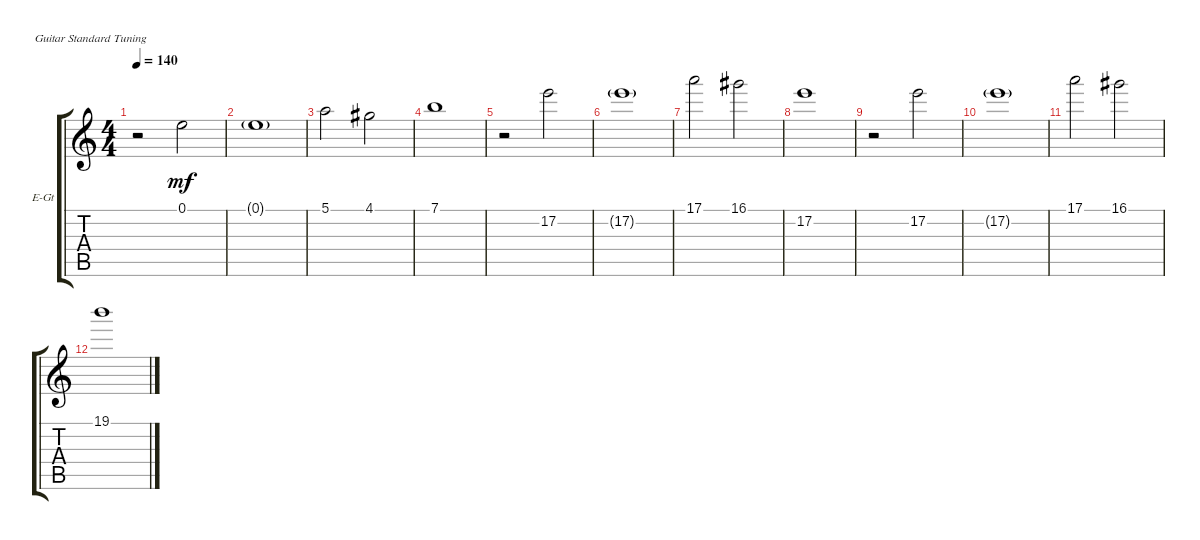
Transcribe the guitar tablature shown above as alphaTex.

\defaultSystemsLayout 4
\bracketExtendMode groupsimilarinstruments
\firstSystemTrackNameOrientation horizontal
\otherSystemsTrackNameOrientation horizontal
\track ("Electric Guitar" "E-Gt") {instrument distortionguitar}
\staff {score tabs}
\tuning (E4 B3 G3 D3 A2 E2)
\ts (4 4)
\tempo 140
\clef g2
\ks c
r.2{dy mf} 0.1.2 |
0.1{g}.1 |
5.1.2 4.1.2 |
7.1.1 |
r.2 17.2.2 |
17.2{g}.1 |
17.1.2 16.1.2 |
17.2.1 |
r.2 17.2.2 |
17.2{g}.1 |
17.1.2 16.1.2 |
19.1.1
